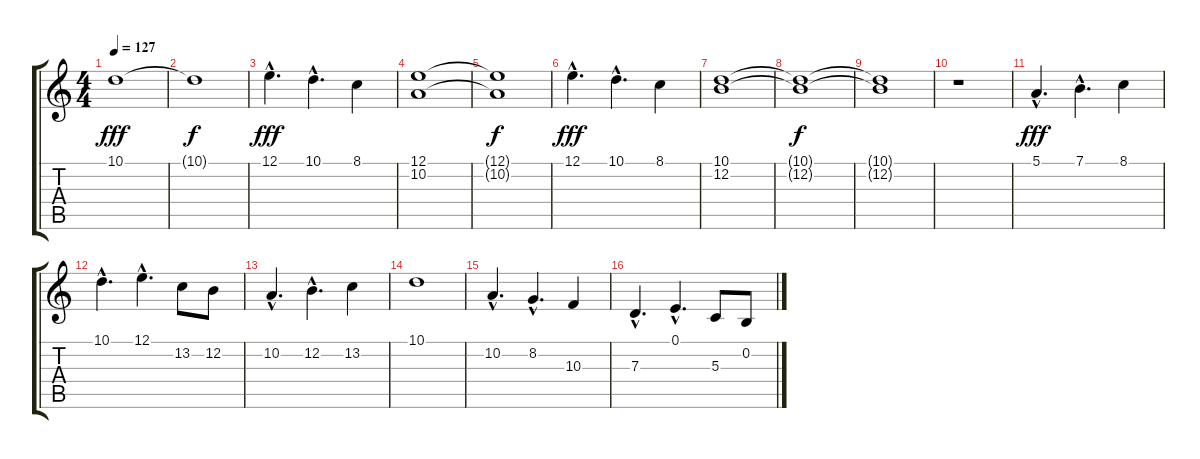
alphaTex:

\track "" {instrument tremolostrings}
\staff {score tabs}
\tuning (E4 B3 G3 D3 A2 E2) {hide}
\ts (4 4)
\tempo 127
\clef g2
\ks c
10.1.1{dy fff} |
10.1{t}.1{dy f} |
12.1{hac}.4{d dy fff} 10.1{hac}.4{d} 8.1.4 |
(12.1 10.2).1 |
(12.1{t} 10.2{t}).1{dy f} |
12.1{hac}.4{d dy fff} 10.1{hac}.4{d} 8.1.4 |
(10.1 12.2).1 |
(10.1{t} 12.2{t}).1{dy f} |
(10.1{t} 12.2{t}).1 |
r.1 |
5.1{hac}.4{d dy fff instrument drawbarorgan} 7.1{hac}.4{d} 8.1.4 |
10.1{hac}.4{d} 12.1{hac}.4{d} 13.2.8 12.2.8 |
10.2{hac}.4{d} 12.2{hac}.4{d} 13.2.4 |
10.1.1 |
10.2{hac}.4{d} 8.2{hac}.4{d} 10.3.4 |
7.3{hac}.4{d} 0.1{hac}.4{d} 5.3.8 0.2.8
